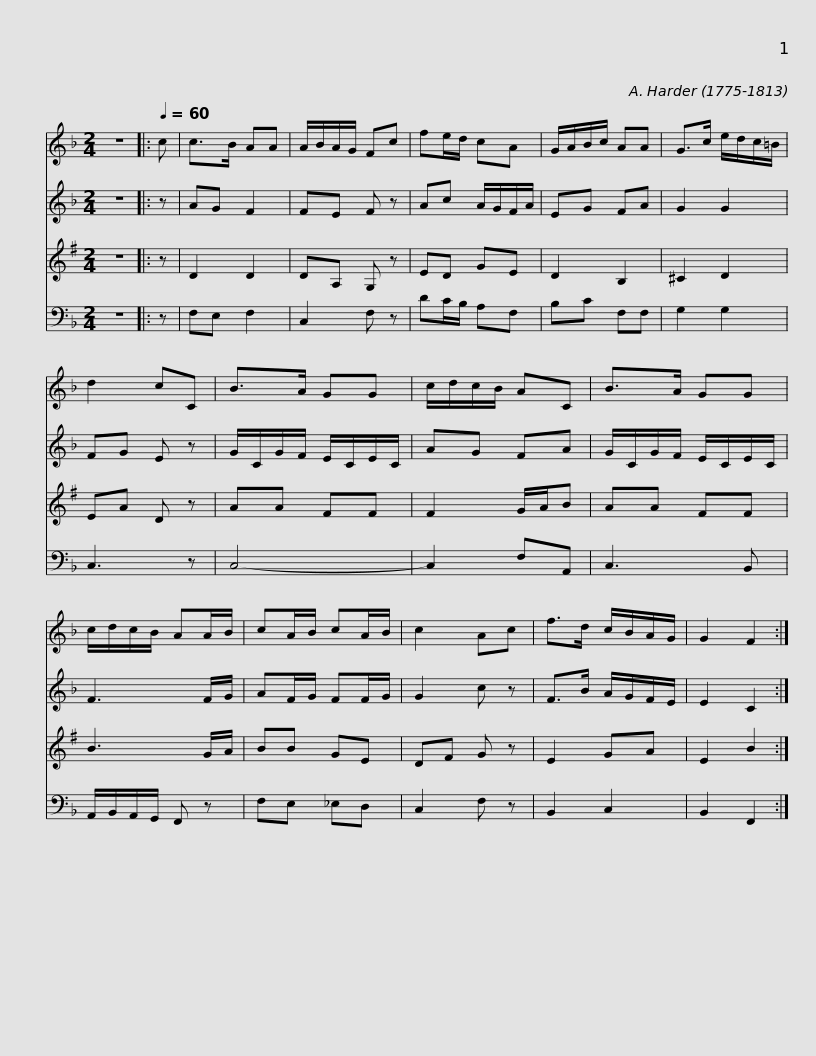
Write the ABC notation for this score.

X:1
%%score 1 2 3 4
L:1/8
M:2/4
I:linebreak $
K:F
V:1 treble
V:2 treble
V:3 treble transpose=-2
V:4 bass
V:1
 z4 |:[Q:1/4=60] c | c>B AA | A/B/A/G/ Fc | fe/d/ cA | %5
 G/A/B/c/ AA | G>c e/d/c/=B/ |$ d2 cC | B>A GG | c/d/c/B/ AC | %10
 B>A GG | c/d/c/B/ AA/B/ | cA/B/ cA/B/ | c2 Ac |$ f>d c/B/A/G/ | %15
 G2 F2 :| %16
V:2
 z4 |: z | AG F2 | FE F z | Ac A/G/F/A/ | %5
 EG FA | G2 G2 |$ FG E z | G/C/G/F/ E/C/E/C/ | AG FA | %10
 G/C/G/F/ E/C/E/C/ | F3 F/G/ | AF/G/ FF/G/ | G2 c z |$ F>B A/G/F/E/ | %15
 E2 C2 :| %16
V:3
[K:G] z4 |: z | D2 D2 | DA, G, z | ED GE | %5
 D2 B,2 | ^C2 D2 |$ EA D z | AA FF | F2 G/A/B | %10
 AA FF | B3 G/A/ | BB GE | DF G z |$ E2 GA | %15
 E2 B2 :| %16
V:4
 z4 |: z | F,E, F,2 | C,2 F, z | DC/B,/ A,F, | %5
 B,C F,F, | G,2 G,2 |$ C,3 z | C,4- | C,2 F,A,, | %10
 C,3 B,, | A,,/B,,/A,,/G,,/ F,, z | F,E, _E,D, | C,2 F, z |$ B,,2 C,2 | %15
 B,,2 F,,2 :| %16
